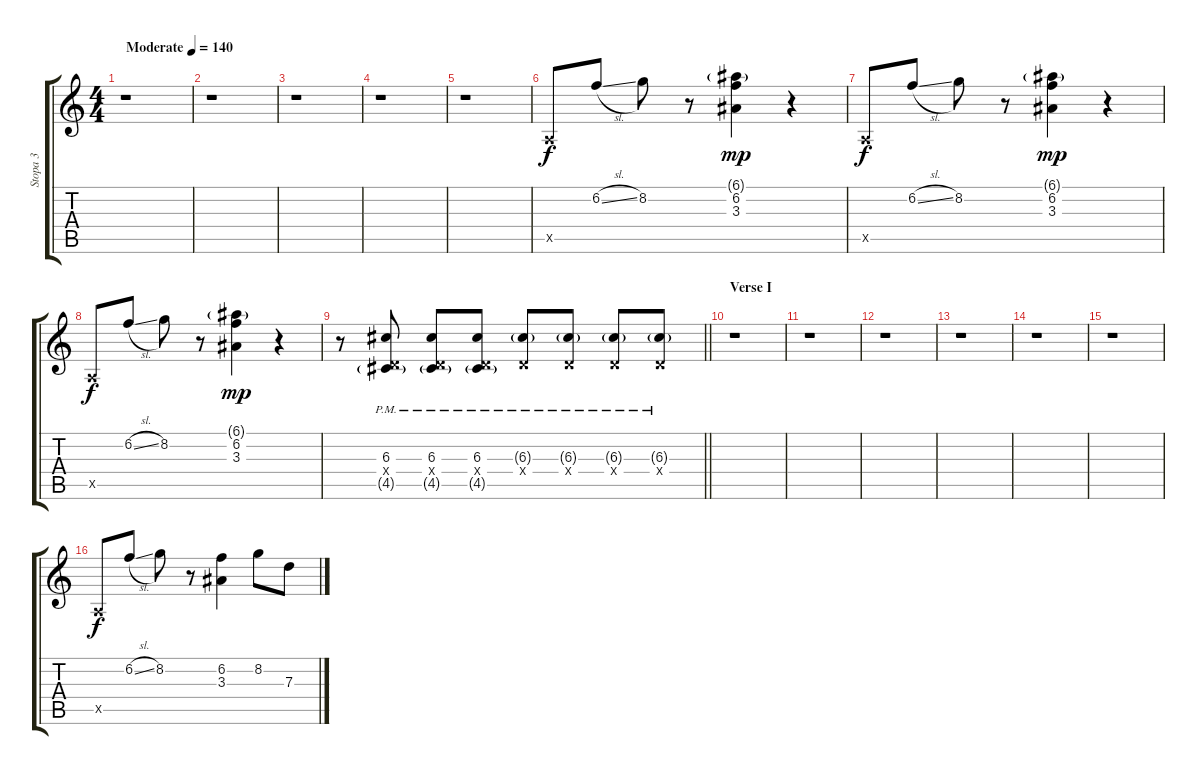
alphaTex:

\track ("Stopa 3" "Stopa 3") {instrument overdrivenguitar}
\staff {score tabs}
\tuning (E4 B3 G3 D3 A2 E2) {hide}
\ts (4 4)
\tempo (140 "Moderate")
\clef g2
\ks c
r.1{dy f instrument overdrivenguitar} |
r.1 |
r.1 |
r.1 |
r.1 |
0.5{x}.8 6.2{sl}.8 8.2.8 r.8 (6.1{g} 6.2 3.3).4{dy mp} r.4 |
0.5{x}.8{dy f} 6.2{sl}.8 8.2.8 r.8 (6.1{g} 6.2 3.3).4{dy mp} r.4 |
0.5{x}.8{dy f} 6.2{sl}.8 8.2.8 r.8 (6.1{g} 6.2 3.3).4{dy mp} r.4 |
\barLineRight lightlight
r.8 (6.3{pm} 0.4{x} 4.5{g}).8 (6.3{pm} 0.4{x} 4.5{g}).8 (6.3{pm} 0.4{x} 4.5{g}).8 (6.3{g pm} 0.4{x}).8 (6.3{g pm} 0.4{x}).8 (6.3{g pm} 0.4{x}).8 (6.3{g pm} 0.4{x}).8 |
\section ("" "Verse I")
r.1 |
r.1 |
r.1 |
r.1 |
r.1 |
r.1 |
0.5{x}.8{dy f} 6.2{sl}.8 8.2.8 r.8 (6.2 3.3).4 8.2.8 7.3.8
